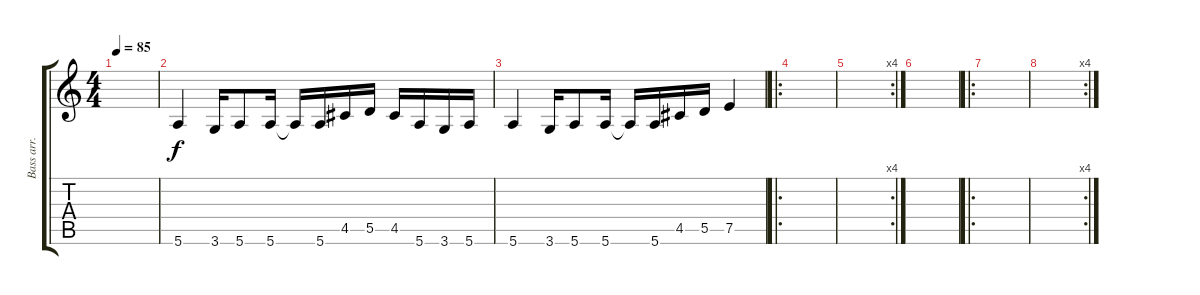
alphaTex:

\track ("Bass arr. for. gtr." "Bass arr. ") {instrument electricbasspick}
\staff {score tabs}
\tuning (E4 B3 G3 D3 A2 E2) {hide}
\ts (4 4)
\tempo 85
\clef g2
\ks c
|
5.6.4 3.6.16 5.6.8 5.6.16 5.6{t}.16 5.6.16 4.5.16 5.5.16 4.5.16 5.6.16 3.6.16 5.6.16 |
5.6.4 3.6.16 5.6.8 5.6.16 5.6{t}.16 5.6.16 4.5.16 5.5.16 7.5.4 |
\ro
|
\rc 4
|
|
\ro
|
\rc 4
